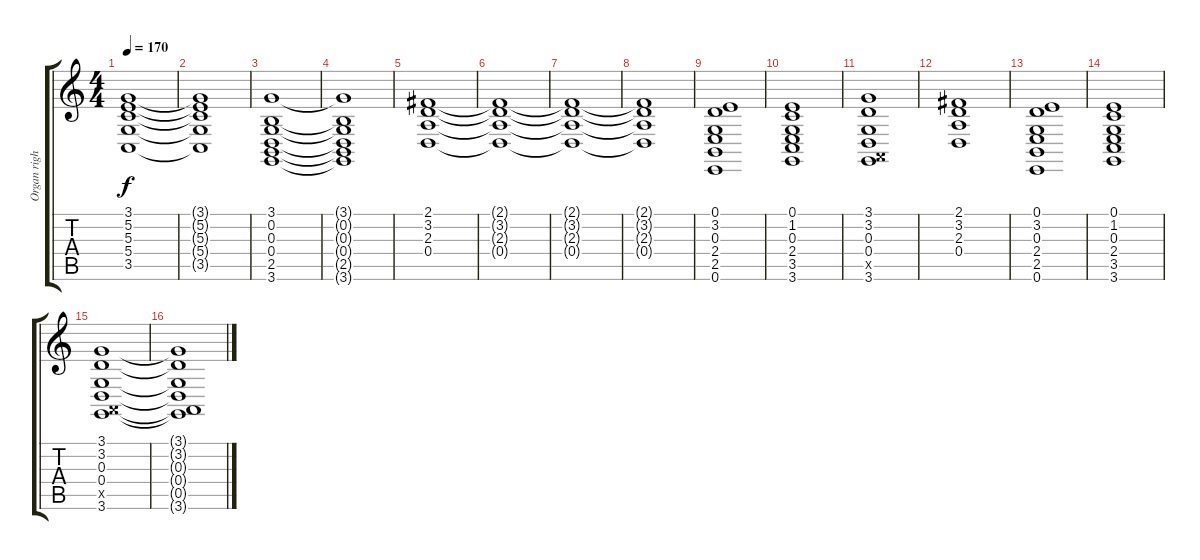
\track ("Organ right hand" "Organ righ") {instrument churchorgan}
\staff {score tabs}
\tuning (E4 B3 G3 D3 A2 E2) {hide}
\ts (4 4)
\tempo 170
\clef g2
\ks c
(3.1 5.2 5.3 5.4 3.5).1{dy f} |
(3.1{t} 5.2{t} 5.3{t} 5.4{t} 3.5{t}).1 |
(3.1 0.2 0.3 0.4 2.5 3.6).1 |
(3.1{t} 0.2{t} 0.3{t} 0.4{t} 2.5{t} 3.6{t}).1 |
(2.1 3.2 2.3 0.4).1 |
(2.1{t} 3.2{t} 2.3{t} 0.4{t}).1 |
(2.1{t} 3.2{t} 2.3{t} 0.4{t}).1 |
(2.1{t} 3.2{t} 2.3{t} 0.4{t}).1 |
(0.1 3.2 0.3 2.4 2.5 0.6).1 |
(0.1 1.2 0.3 2.4 3.5 3.6).1 |
(3.1 3.2 0.3 0.4 0.5{x} 3.6).1 |
(2.1 3.2 2.3 0.4).1 |
(0.1 3.2 0.3 2.4 2.5 0.6).1 |
(0.1 1.2 0.3 2.4 3.5 3.6).1 |
(3.1 3.2 0.3 0.4 0.5{x} 3.6).1 |
(3.1{t} 3.2{t} 0.3{t} 0.4{t} 0.5{t} 3.6{t}).1
